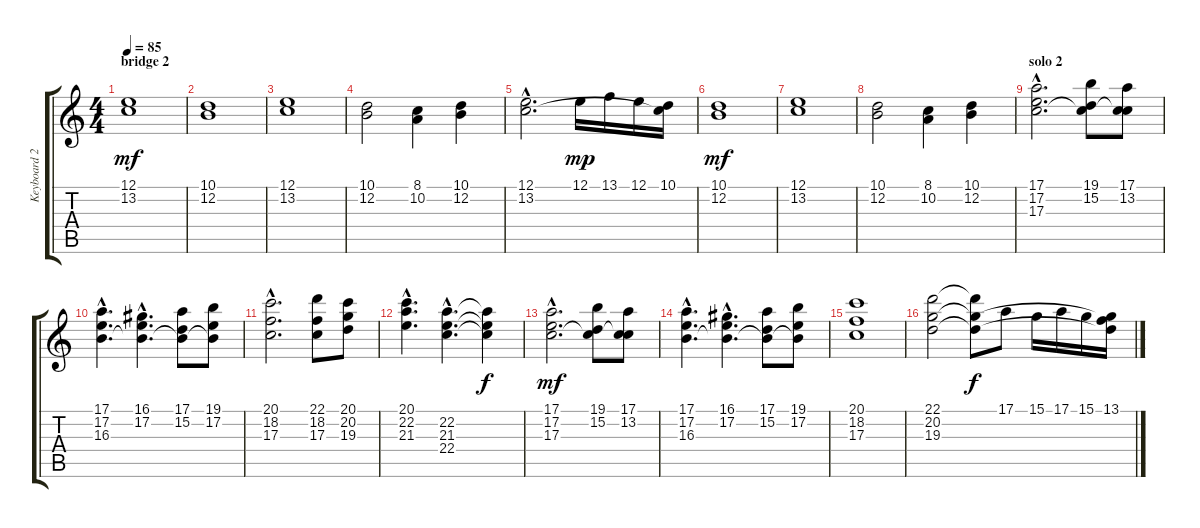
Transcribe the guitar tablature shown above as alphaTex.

\track ("Keyboard 2" "Keyboard 2") {instrument stringensemble1}
\staff {score tabs}
\tuning (E4 B3 G3 D3 A2 E2) {hide}
\ts (4 4)
\section ("" "bridge 2")
\tempo 85
\clef g2
\ks c
(12.1 13.2).1{dy mf} |
(10.1 12.2).1 |
(12.1 13.2).1 |
(10.1 12.2).2 (8.1 10.2).4 (10.1 12.2).4 |
(12.1{hac} 13.2{hac}).2{d} 12.1.16{dy mp} 13.1.16 12.1.16 (10.1 13.2{t}).16 |
(10.1 12.2).1{dy mf} |
(12.1 13.2).1 |
(10.1 12.2).2 (8.1 10.2).4 (10.1 12.2).4 |
\section ("" "solo 2")
(17.1{hac} 17.2{hac} 17.3{hac}).2{d} (19.1 15.2 17.3{t}).8 (17.1 13.2 17.3{t}).8 |
(17.1{hac} 17.2{hac} 16.3{hac}).4{d} (16.1{hac} 17.2{hac} 16.3{hac t}).4{d} (17.1 15.2 16.3{t}).8 (19.1 17.2 16.3{t}).8 |
(20.1{hac} 18.2{hac} 17.3{hac}).2{d} (22.1 18.2 17.3).8 (20.1 20.2 19.3).8 |
(20.1{hac} 22.2{hac} 21.3{hac}).4{d} (22.2{hac} 21.3{hac} 22.4{hac}).4{d} (22.2{t} 21.3{t} 22.4{t}).4{dy f} |
(17.1{hac} 17.2{hac} 17.3{hac}).2{d dy mf} (19.1 15.2 17.3{t}).8 (17.1 13.2 17.3{t}).8 |
(17.1{hac} 17.2{hac} 16.3{hac}).4{d} (16.1{hac} 17.2{hac} 16.3{hac t}).4{d} (17.1 15.2 16.3{t}).8 (19.1 17.2 16.3{t}).8 |
(20.1 18.2 17.3).1 |
(22.1 20.2 19.3).2 (22.1{t} 20.2{t} 19.3{t}).8{dy f} 17.1.8 15.1.16 17.1.16 15.1.16 (13.1 20.2{t} 19.3{t}).16
